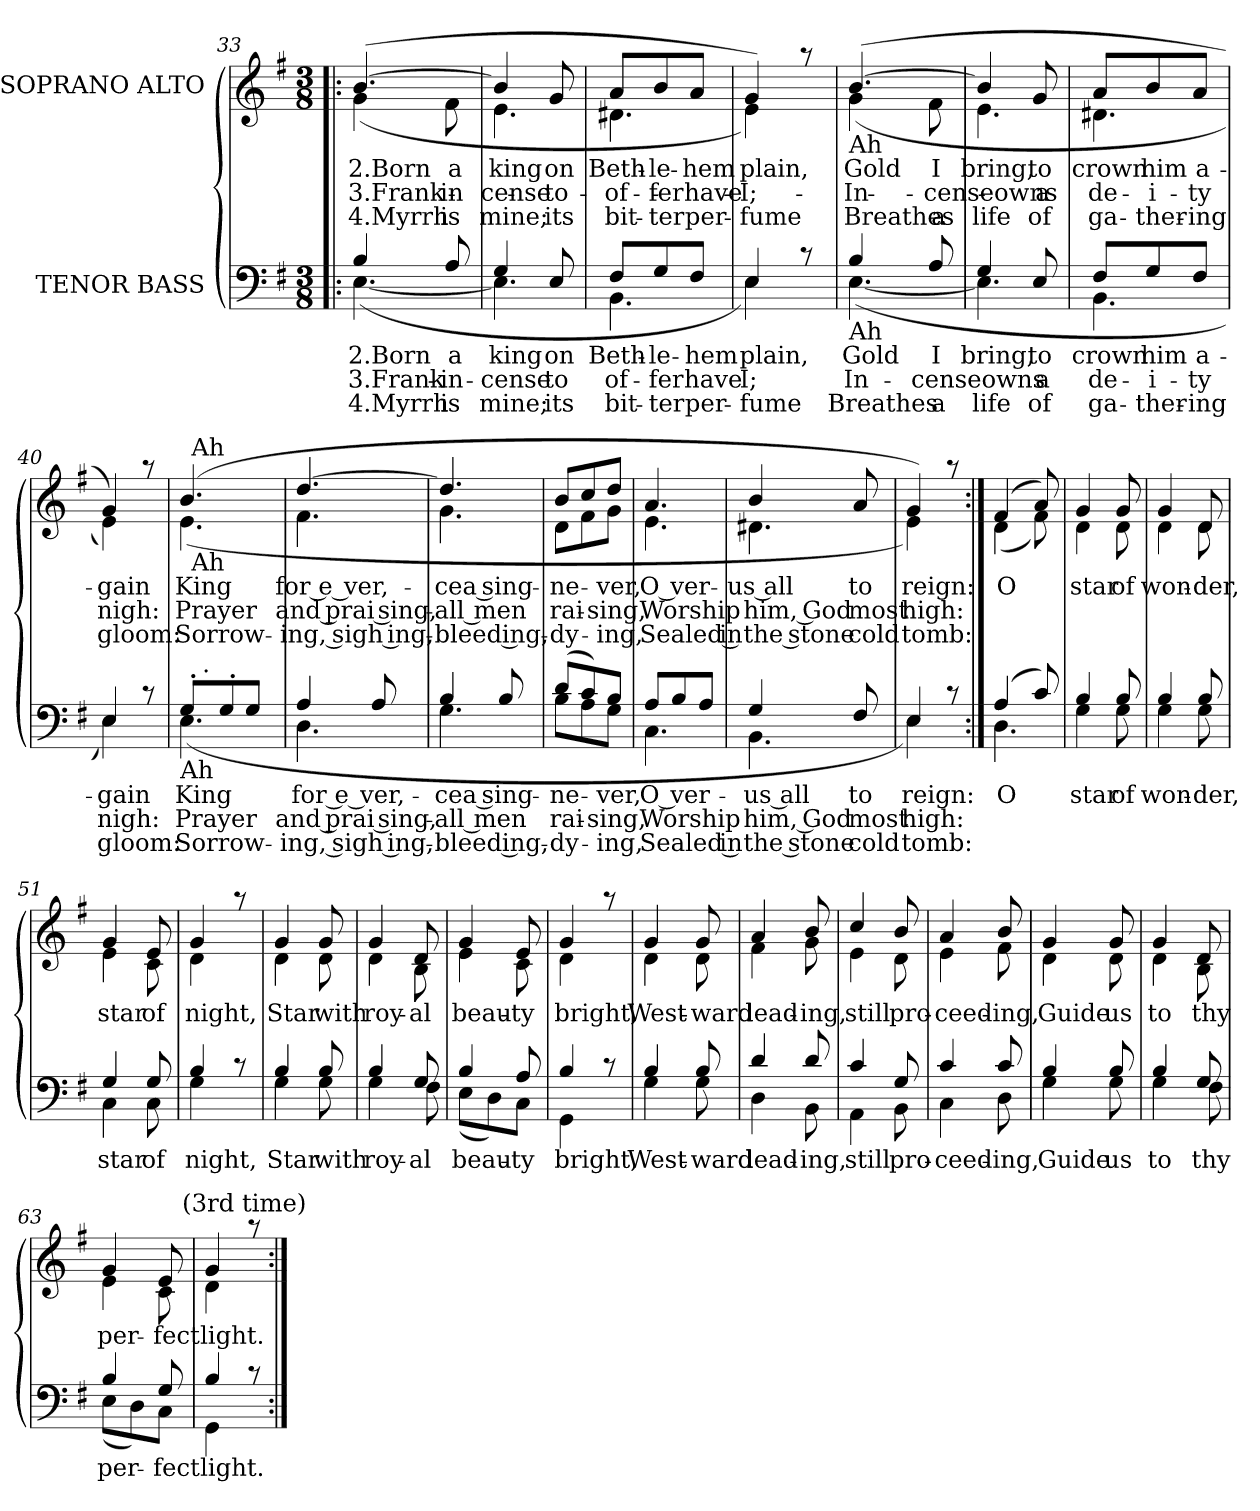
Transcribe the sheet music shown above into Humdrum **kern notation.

**kern	**text	**text	**text	**kern	**text	**text	**text
*part2	*part2	*part2	*part2	*part1	*part1	*part1	*part1
*staff2	*staff2	*staff2	*staff2	*staff1	*staff1	*staff1	*staff1
*I"TENOR BASS	*	*	*	*I"SOPRANO ALTO	*	*	*
!!LO:PB:g=z
*clefF4	*	*	*	*clefG2	*	*	*
*k[f#]	*	*	*	*k[f#]	*	*	*
*G:	*	*	*	*G:	*	*	*
*M3/8	*	*	*	*M3/8	*	*	*
=33!|:	=33!|:	=33!|:	=33!|:	=33!|:	=33!|:	=33!|:	=33!|:
!	!	!	!	!LO:TX:b:t=Ah	!	!	!
!LO:TX:b:t=Ah	!	!	!	!	!	!	!
!	!LO:LY:a	!LO:LY:a	!LO:LY:a	!	!LO:LY:b	!LO:LY:b	!LO:LY:b
*^	*	*	*	*^	*	*	*
4B/	(<[<4.E\	2.Born	3.Frank-	4.Myrrh	([>4.b/	(<4g\	2.Born	3.Frank-	4.Myrrh
!	!	!LO:LY:a	!LO:LY:a	!LO:LY:a	!	!	!LO:LY:b	!LO:LY:b	!LO:LY:b
8A/	.	a	-in-	is	.	8f#\	a	-in-	is
=34	=34	=34	=34	=34	=34	=34	=34	=34	=34
!	!	!LO:LY:a	!LO:LY:a	!LO:LY:a	!	!	!LO:LY:b	!LO:LY:b	!LO:LY:b
4G/	4.E\]	king	-cense	mine;	4b/]	4.e\	king	-cense	mine;
!	!	!LO:LY:a	!LO:LY:a	!LO:LY:a	!	!	!LO:LY:b	!LO:LY:b	!LO:LY:b
8E/	.	on	to	its	8g/	.	on	to	its
=35	=35	=35	=35	=35	=35	=35	=35	=35	=35
!	!	!LO:LY:a	!LO:LY:a	!LO:LY:a	!	!	!LO:LY:b	!LO:LY:b	!LO:LY:b
8F#/L	4.BB\	Beth-	of-	bit-	8a/L	4.d#X\	Beth-	of-	bit-
!	!	!LO:LY:a	!LO:LY:a	!LO:LY:a	!	!	!LO:LY:b	!LO:LY:b	!LO:LY:b
8G/	.	-le-	-fer	-ter	8b/	.	-le-	-fer	-ter
!	!	!LO:LY:a:rj	!LO:LY:a:rj	!LO:LY:a:rj	!	!	!LO:LY:b:rj	!LO:LY:b:rj	!LO:LY:b:rj
8F#/J	.	-hem	have	per-	8a/J	.	-hem	have	per-
=36	=36	=36	=36	=36	=36	=36	=36	=36	=36
!	!	!LO:LY:a	!LO:LY:a	!LO:LY:a	!	!	!LO:LY:b	!LO:LY:b	!LO:LY:b
4E/	4E\)	plain,	I;	-fume	4g/)	4e\)	plain,	I;	-fume
8rc	8ryy	.	.	.	8raa	8ryy	.	.	.
=37	=37	=37	=37	=37	=37	=37	=37	=37	=37
!	!	!	!	!	!LO:TX:b:t=Ah	!	!	!	!
!LO:TX:b:t=Ah	!	!	!	!	!	!	!	!	!
!	!	!LO:LY:a	!LO:LY:a	!LO:LY:a	!	!	!LO:LY:b	!LO:LY:b	!LO:LY:b
4B/	(<[<4.E\	Gold	In-	Breathes	([>4.b/	(<4g\	Gold	In-	Breathes
!	!	!LO:LY:a	!LO:LY:a	!LO:LY:a	!	!	!LO:LY:b	!LO:LY:b	!LO:LY:b
8A/	.	I	-censeowns	a	.	8f#\	I	-censeowns	a
=38	=38	=38	=38	=38	=38	=38	=38	=38	=38
!	!	!LO:LY:a	!	!LO:LY:a	!	!	!LO:LY:b	!	!LO:LY:b
4G/	4.E\]	bring,	.	life	4b/]	4.e\	bring,	.	life
!	!	!LO:LY:a	!LO:LY:a	!LO:LY:a	!	!	!LO:LY:b	!LO:LY:b	!LO:LY:b
8E/	.	to	a	of	8g/	.	to	a	of
=39	=39	=39	=39	=39	=39	=39	=39	=39	=39
!	!	!LO:LY:a	!LO:LY:a	!LO:LY:a	!	!	!LO:LY:b	!LO:LY:b	!LO:LY:b
8F#/L	4.BB\	crown	de-	ga-	8a/L	4.d#X\	crown	de-	ga-
!	!	!LO:LY:a	!LO:LY:a	!LO:LY:a	!	!	!LO:LY:b	!LO:LY:b	!LO:LY:b
8G/	.	him	-i-	-ther-	8b/	.	him	-i-	-ther-
!	!	!LO:LY:a	!LO:LY:a	!LO:LY:a	!	!	!LO:LY:b	!LO:LY:b	!LO:LY:b
8F#/J	.	a-	-ty	-ing	8a/J	.	a-	-ty	-ing
=40	=40	=40	=40	=40	=40	=40	=40	=40	=40
!	!	!LO:LY:a	!LO:LY:a	!LO:LY:a	!	!	!LO:LY:b	!LO:LY:b	!LO:LY:b
4E/	4E\)	-gain	nigh:	gloom:	4g/)	4e\)	-gain	nigh:	gloom:
8rc	8ryy	.	.	.	8raa	8ryy	.	.	.
!!LO:LB:g=z
=41	=41	=41	=41	=41	=41	=41	=41	=41	=41
!LO:TX:b:t=Ah	!	!	!	!	!	!	!	!	!
!	!	!LO:LY:a	!LO:LY:a	!LO:LY:a	!	!	!LO:LY:b	!LO:LY:b	!LO:LY:b
*	*^	*	*	*	*	*^	*	*	*
8G'>/L	(<4.E\	16ryy	King	Prayer	Sor­row-	(4.b/	(<4.e\	32ryy	King	Prayer	Sor­row-
!	!	!	!	!	!	!	!	!LO:TX:b:t=Ah	!	!	!
!	!	!	!	!	!	!	!	!LO:TX:a:t=Ah	!	!	!
.	.	.	.	.	.	.	.	4ryy	.	.	.
!	!	!LO:TX:a:t=.	!	!	!	!	!	!	!	!	!
.	.	4ryy	.	.	.	.	.	.	.	.	.
8G'>/	.	.	.	.	.	.	.	.	.	.	.
8G/J	.	.	.	.	.	.	.	.	.	.	.
.	.	.	.	.	.	.	.	16.ryy	.	.	.
.	.	16ryy	.	.	.	.	.	.	.	.	.
=42	=42	=42	=42	=42	=42	=42	=42	=42	=42	=42	=42
!	!	!	!LO:LY:a:rj	!LO:LY:a:rj	!LO:LY:a:rj	!	!	!	!LO:LY:b:rj	!LO:LY:b:rj	!LO:LY:b:rj
*	*v	*v	*	*	*	*	*	*	*	*	*
*	*	*	*	*	*	*v	*v	*	*	*
4A/	4.D\	for e ver,-	and prai sing,-	-ing, sigh ing,-	[>4.dd/	4.f#\	for e ver,-	and prai sing,-	-ing, sigh ing,-
8A/	.	.	.	.	.	.	.	.	.
=43	=43	=43	=43	=43	=43	=43	=43	=43	=43
!	!	!LO:LY:a	!LO:LY:a	!LO:LY:a	!	!	!LO:LY:b	!LO:LY:b	!LO:LY:b
4B/	4.G\	-cea sing-	-all men	-bleed ing,-	4.dd/]	4.g\	-cea sing-	-all men	-bleed ing,-
8B/	.	.	.	.	.	.	.	.	.
=44	=44	=44	=44	=44	=44	=44	=44	=44	=44
!	!	!LO:LY:a	!LO:LY:a	!LO:LY:a	!	!	!LO:LY:b	!LO:LY:b	!LO:LY:b
(>8d/L	8B\L	-ne-	rai-	-dy-	8b/L	8d\L	-ne-	rai-	-dy-
8c/)	8A\	.	.	.	8cc/	8f#\	.	.	.
!	!	!LO:LY:a	!LO:LY:a	!LO:LY:a	!	!	!LO:LY:b	!LO:LY:b	!LO:LY:b
8B/J	8G\J	-ver,	-sing,	-ing,	8dd/J	8g\J	-ver,	-sing,	-ing,
=45	=45	=45	=45	=45	=45	=45	=45	=45	=45
!	!	!LO:LY:a	!LO:LY:a	!LO:LY:a	!	!	!LO:LY:b	!LO:LY:b	!LO:LY:b
8A/L	4.C\	O ver-	Wor­ship	Sealed in	4.a/	4.e\	O ver-	Wor­ship	Sealed in
8B/	.	.	.	.	.	.	.	.	.
8A/J	.	.	.	.	.	.	.	.	.
=46	=46	=46	=46	=46	=46	=46	=46	=46	=46
!	!	!LO:LY:a:rj	!LO:LY:a:rj	!LO:LY:a:rj	!	!	!LO:LY:b:rj	!LO:LY:b:rj	!LO:LY:b:rj
4G/	4.BB\	-us all	him, God	the stone	4b/	4.d#X\	-us all	him, God	the stone
!	!	!LO:LY:a	!LO:LY:a	!LO:LY:a	!	!	!LO:LY:b	!LO:LY:b	!LO:LY:b
8F#/	.	to	most	cold	8a/	.	to	most	cold
=47	=47	=47	=47	=47	=47	=47	=47	=47	=47
!	!	!LO:LY:a	!LO:LY:a	!LO:LY:a	!	!	!LO:LY:b	!LO:LY:b	!LO:LY:b
4E/	4E\)	reign:	high:	tomb:	4g/)	4e\)	reign:	high:	tomb:
8rc	8ryy	.	.	.	8raa	8ryy	.	.	.
!!LO:LB:g=z	!!
=48:|!	=48:|!	=48:|!	=48:|!	=48:|!	=48:|!	=48:|!	=48:|!	=48:|!	=48:|!
!	!	!LO:LY:a	!	!	!	!	!LO:LY:b	!	!
(4A/	4.D\	O	.	.	(4f#/	(<4d\	O	.	.
8c/)	.	.	.	.	8a/)	8f#\)	.	.	.
=49	=49	=49	=49	=49	=49	=49	=49	=49	=49
!	!	!LO:LY:a	!	!	!	!	!LO:LY:b	!	!
4B/	4G\	star	.	.	4g/	4d\	star	.	.
!	!	!LO:LY:a	!	!	!	!	!LO:LY:b	!	!
8B/	8G\	of	.	.	8g/	8d\	of	.	.
=50	=50	=50	=50	=50	=50	=50	=50	=50	=50
!	!	!LO:LY:a	!	!	!	!	!LO:LY:b	!	!
4B/	4G\	won-	.	.	4g/	4d\	won-	.	.
!	!	!LO:LY:a	!	!	!	!	!LO:LY:b	!	!
8B/	8G\	-der,	.	.	8d/	8d\	-der,	.	.
=51	=51	=51	=51	=51	=51	=51	=51	=51	=51
!	!	!LO:LY:a	!	!	!	!	!LO:LY:b	!	!
4G/	4C\	star	.	.	4g/	4e\	star	.	.
!	!	!LO:LY:a	!	!	!	!	!LO:LY:b	!	!
8G/	8C\	of	.	.	8e/	8c\	of	.	.
=52	=52	=52	=52	=52	=52	=52	=52	=52	=52
!	!	!LO:LY:a	!	!	!	!	!LO:LY:b	!	!
4B/	4G\	night,	.	.	4g/	4d\	night,	.	.
8rc	8ryy	.	.	.	8raa	8ryy	.	.	.
=53	=53	=53	=53	=53	=53	=53	=53	=53	=53
!	!	!LO:LY:a	!	!	!	!	!LO:LY:b	!	!
4B/	4G\	Star	.	.	4g/	4d\	Star	.	.
!	!	!LO:LY:a	!	!	!	!	!LO:LY:b	!	!
8B/	8G\	with	.	.	8g/	8d\	with	.	.
=54	=54	=54	=54	=54	=54	=54	=54	=54	=54
!	!	!LO:LY:a	!	!	!	!	!LO:LY:b	!	!
4B/	4G\	roy-	.	.	4g/	4d\	roy-	.	.
!	!	!LO:LY:a	!	!	!	!	!LO:LY:b	!	!
8G/	8F#\	-al	.	.	8d/	8B\	-al	.	.
=55	=55	=55	=55	=55	=55	=55	=55	=55	=55
!	!	!LO:LY:a	!	!	!	!	!LO:LY:b	!	!
4B/	(<8E\L	beau-	.	.	4g/	4e\	beau-	.	.
.	8D\)	.	.	.	.	.	.	.	.
!	!	!LO:LY:a	!	!	!	!	!LO:LY:b	!	!
8A/	8C\J	-ty	.	.	8e/	8c\	-ty	.	.
=56	=56	=56	=56	=56	=56	=56	=56	=56	=56
!	!	!LO:LY:a	!	!	!	!	!LO:LY:b	!	!
4B/	4GG\	bright,	.	.	4g/	4d\	bright,	.	.
8rc	8ryy	.	.	.	8raa	8ryy	.	.	.
!!LO:LB:g=z	!!
=57	=57	=57	=57	=57	=57	=57	=57	=57	=57
!	!	!LO:LY:a	!	!	!	!	!LO:LY:b	!	!
4B/	4G\	West-	.	.	4g/	4d\	West-	.	.
!	!	!LO:LY:a	!	!	!	!	!LO:LY:b	!	!
8B/	8G\	-ward	.	.	8g/	8d\	-ward	.	.
=58	=58	=58	=58	=58	=58	=58	=58	=58	=58
!	!	!LO:LY:a	!	!	!	!	!LO:LY:b	!	!
4d/	4D\	lead-	.	.	4a/	4f#\	lead-	.	.
!	!	!LO:LY:a	!	!	!	!	!LO:LY:b	!	!
8d/	8BB\	-ing,	.	.	8b/	8g\	-ing,	.	.
=59	=59	=59	=59	=59	=59	=59	=59	=59	=59
!	!	!LO:LY:a	!	!	!	!	!LO:LY:b	!	!
4c/	4AA\	still	.	.	4cc/	4e\	still	.	.
!	!	!LO:LY:a	!	!	!	!	!LO:LY:b	!	!
8G/	8BB\	pro-	.	.	8b/	8d\	pro-	.	.
=60	=60	=60	=60	=60	=60	=60	=60	=60	=60
!	!	!LO:LY:a	!	!	!	!	!LO:LY:b	!	!
4c/	4C\	-ceed-	.	.	4a/	4e\	-ceed-	.	.
!	!	!LO:LY:a	!	!	!	!	!LO:LY:b	!	!
8c/	8D\	-ing,	.	.	8b/	8f#\	-ing,	.	.
=61	=61	=61	=61	=61	=61	=61	=61	=61	=61
!	!	!LO:LY:a	!	!	!	!	!LO:LY:b	!	!
4B/	4G\	Guide	.	.	4g/	4d\	Guide	.	.
!	!	!LO:LY:a	!	!	!	!	!LO:LY:b	!	!
8B/	8G\	us	.	.	8g/	8d\	us	.	.
=62	=62	=62	=62	=62	=62	=62	=62	=62	=62
!	!	!LO:LY:a	!	!	!	!	!LO:LY:b	!	!
4B/	4G\	to	.	.	4g/	4d\	to	.	.
!	!	!LO:LY:a	!	!	!	!	!LO:LY:b	!	!
8G/	8F#\	thy	.	.	8d/	8B\	thy	.	.
=63	=63	=63	=63	=63	=63	=63	=63	=63	=63
!	!	!LO:LY:a	!	!	!	!	!LO:LY:b	!	!
*	*	*	*	*	*	*^	*	*	*
4B/	(<8E\L	per-	.	.	4g/	4e\	4ryy	per-	.	.
.	8D\)	.	.	.	.	.	.	.	.	.
!	!	!LO:LY:a	!	!	!	!	!	!LO:LY:b	!	!
8G/	8C\J	-fect	.	.	8e/	8c\	16.ryy	-fect	.	.
!	!	!	!	!	!	!	!LO:TX:a:t=(3rd time)	!	!	!
.	.	.	.	.	.	.	32ryy	.	.	.
=64	=64	=64	=64	=64	=64	=64	=64	=64	=64	=64
!	!	!LO:LY:a	!	!	!	!	!	!LO:LY:b	!	!
*	*	*	*	*	*	*v	*v	*	*	*
4B/	4GG\	light.	.	.	4g/	4d\	light.	.	.
8rc	8ryy	.	.	.	8raa	8ryy	.	.	.
*v	*v	*	*	*	*	*	*	*	*
*	*	*	*	*v	*v	*	*	*
=:|!	=:|!	=:|!	=:|!	=:|!	=:|!	=:|!	=:|!
*-	*-	*-	*-	*-	*-	*-	*-
